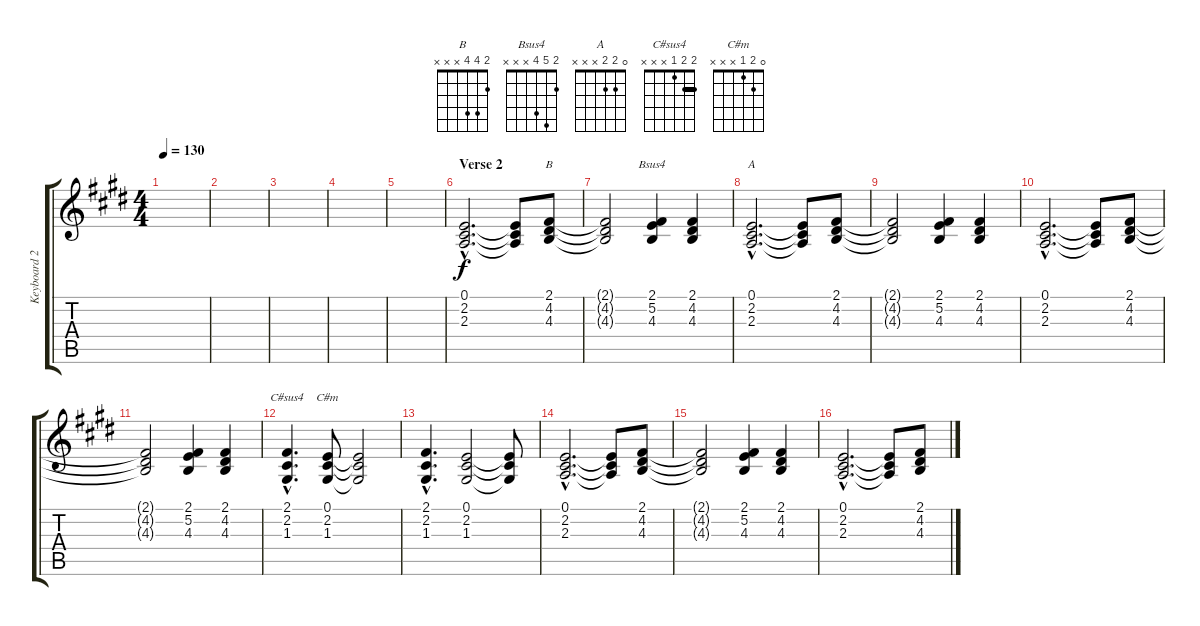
\track ("Keyboard 2" "Keyboard 2") {instrument lead2sawtooth}
\staff {score tabs}
\tuning (E4 B3 G3 D3 A2 E2) {hide}
\chord ("B" 2 4 4 x x x)
\chord ("Bsus4" 2 5 4 x x x)
\chord ("A" 0 2 2 x x x)
\chord ("C#sus4" 2 2 1 x x x) {barre 2}
\chord ("C#m" 0 2 1 x x x)
\ts (4 4)
\tempo 130
\clef g2
\ks e
|
|
|
|
|
\section ("" "Verse 2")
(0.1{hac} 2.2{hac} 2.3{hac}).2{d} (0.1{t} 2.2{t} 2.3{t}).8 (2.1 4.2 4.3).8{ch "B"} |
(2.1{t} 4.2{t} 4.3{t}).2 (2.1 5.2 4.3).4{ch "Bsus4"} (2.1 4.2 4.3).4 |
(0.1{hac} 2.2{hac} 2.3{hac}).2{d ch "A"} (0.1{t} 2.2{t} 2.3{t}).8 (2.1 4.2 4.3).8 |
(2.1{t} 4.2{t} 4.3{t}).2 (2.1 5.2 4.3).4 (2.1 4.2 4.3).4 |
(0.1{hac} 2.2{hac} 2.3{hac}).2{d} (0.1{t} 2.2{t} 2.3{t}).8 (2.1 4.2 4.3).8 |
(2.1{t} 4.2{t} 4.3{t}).2 (2.1 5.2 4.3).4 (2.1 4.2 4.3).4 |
(2.1{hac} 2.2{hac} 1.3{hac}).4{d ch "C#sus4"} (0.1 2.2 1.3).8{ch "C#m"} (0.1{t} 2.2{t} 1.3{t}).2 |
(2.1{hac} 2.2{hac} 1.3{hac}).4{d} (0.1 2.2 1.3).2 (0.1{t} 2.2{t} 1.3{t}).8 |
(0.1{hac} 2.2{hac} 2.3{hac}).2{d} (0.1{t} 2.2{t} 2.3{t}).8 (2.1 4.2 4.3).8 |
(2.1{t} 4.2{t} 4.3{t}).2 (2.1 5.2 4.3).4 (2.1 4.2 4.3).4 |
(0.1{hac} 2.2{hac} 2.3{hac}).2{d} (0.1{t} 2.2{t} 2.3{t}).8 (2.1 4.2 4.3).8
